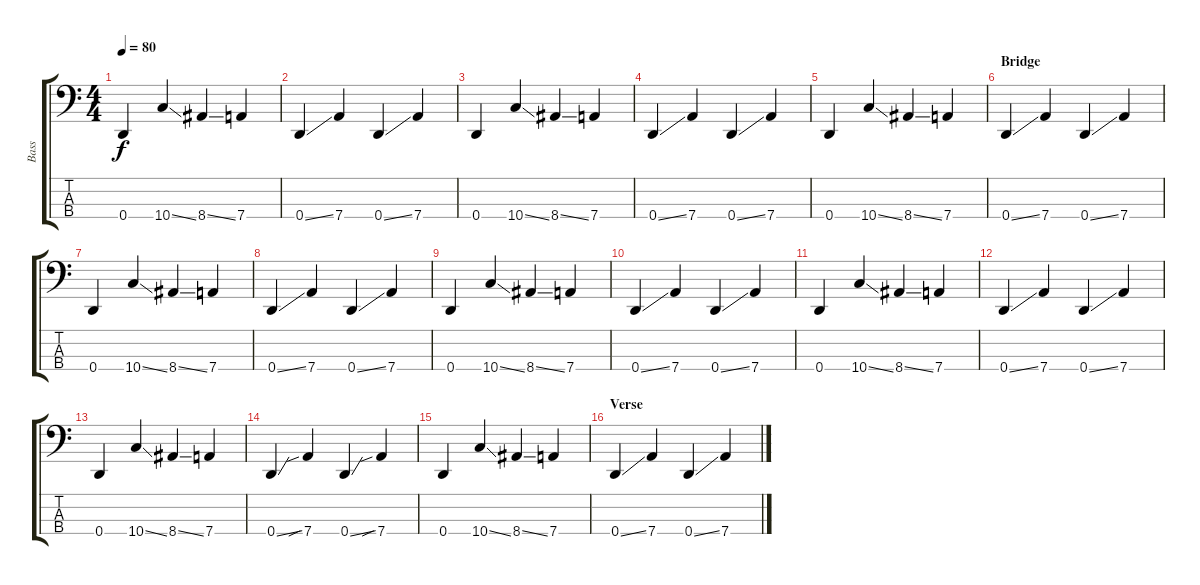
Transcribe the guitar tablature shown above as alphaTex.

\track ("Bass" "Bass") {instrument electricbassfinger}
\staff {score tabs}
\tuning (G2 D2 A1 D1) {hide}
\ts (4 4)
\tempo 80
\clef f4
\ks c
0.4.4{dy f} 10.4{ss}.4 8.4{ss}.4 7.4.4 |
0.4{ss}.4 7.4.4 0.4{ss}.4 7.4.4 |
0.4.4 10.4{ss}.4 8.4{ss}.4 7.4.4 |
0.4{ss}.4 7.4.4 0.4{ss}.4 7.4.4 |
0.4.4 10.4{ss}.4 8.4{ss}.4 7.4.4 |
\section ("" "Bridge")
0.4{ss}.4 7.4.4 0.4{ss}.4 7.4.4 |
0.4.4 10.4{ss}.4 8.4{ss}.4 7.4.4 |
0.4{ss}.4 7.4.4 0.4{ss}.4 7.4.4 |
0.4.4 10.4{ss}.4 8.4{ss}.4 7.4.4 |
0.4{ss}.4 7.4.4 0.4{ss}.4 7.4.4 |
0.4.4 10.4{ss}.4 8.4{ss}.4 7.4.4 |
0.4{ss}.4 7.4.4 0.4{ss}.4 7.4.4 |
0.4.4 10.4{ss}.4 8.4{ss}.4 7.4.4 |
0.4{ss}.4 7.4{sib}.4 0.4{ss}.4 7.4{sib}.4 |
0.4.4 10.4{ss}.4 8.4{ss}.4 7.4.4 |
\section ("" "Verse")
0.4{ss}.4 7.4.4 0.4{ss}.4 7.4.4
